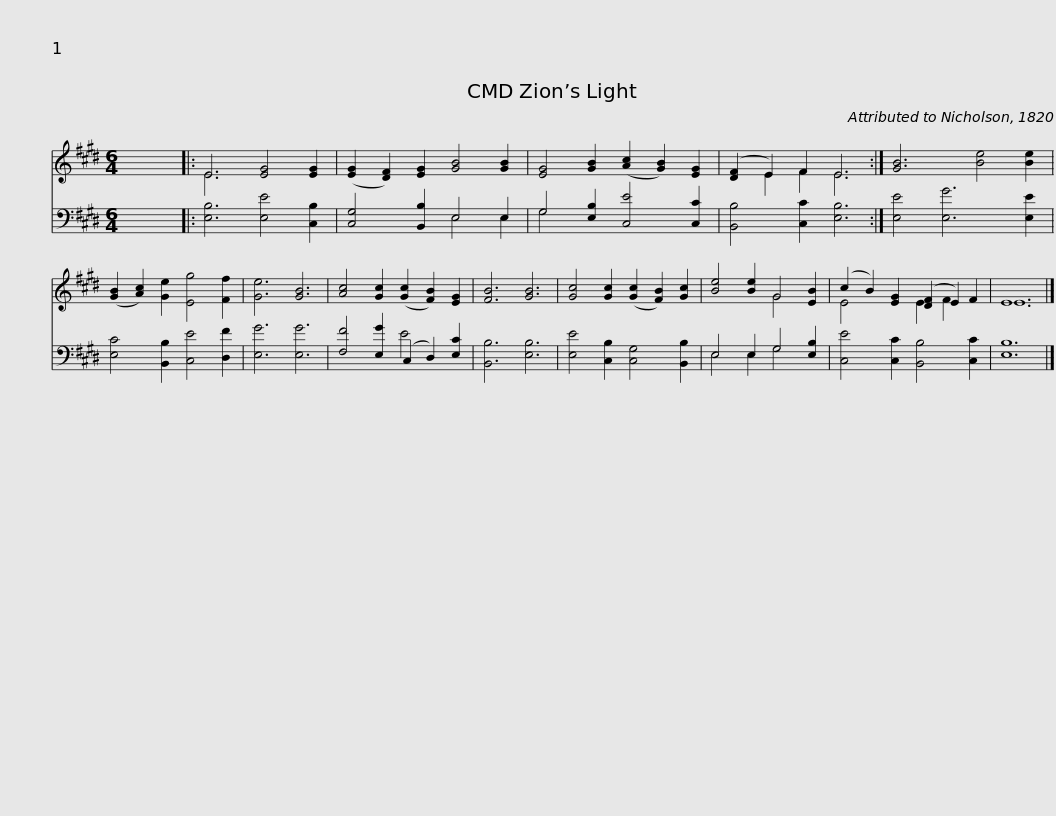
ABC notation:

X:1
%%score ( 1 2 ) ( 3 4 )
L:1/8
M:6/4
I:linebreak $
K:E
V:1 treble
V:2 treble
V:3 bass
V:4 bass
V:1
 x12 |: E6 [EG]4 [EG]2 | ([EG]2 [DF]2) [EG]2 [GB]4 [GB]2 | [EG]4 [GB]2 ([Ac]2 [GB]2) [EG]2 | ([DF]2 E2) F2 E6 :| %5
 [GB]6 [Be]4 [Be]2 |$ ([GB]2 [Ac]2) [Ge]2 [Eg]4 [Ff]2 | [Ge]6 [GB]6 | [Ac]4 [Gc]2 ([Gc]2 [FB]2) [EG]2 | [FB]6 [GB]6 | %10
 [Gc]4 [Gc]2 ([Gc]2 [FB]2) [Gc]2 | [Be]4 [Be]2 G4 [EB]2 |$ (c2 B2) [EG]2 ([DF]2 E2) F2 | E12 |] %14
V:2
 x12 |: E6 x6 | x12 | x12 | x2 E2 F2 E6 :| %5
 x12 |$ x12 | x12 | x12 | x12 | %10
 x12 | x6 G4 x2 |$ E4 x2 E2 F2 x2 | E12 |] %14
V:3
 x12 |: [E,B,]6 [E,E]4 [C,B,]2 | [C,G,]4 [B,,B,]2 E,4 E,2 | G,4 [E,B,]2 [C,E]4 [C,C]2 | [B,,B,]4 [C,C]2 [E,B,]6 :| %5
 [E,E]4 [E,G]6 [E,E]2 |$ [E,C]4 [B,,B,]2 [C,E]4 [D,F]2 | [E,G]6 [E,G]6 | [F,F]4 [E,G]2 (C,2 D,2) [E,C]2 | [B,,B,]6 [E,B,]6 | %10
 [E,E]4 [C,B,]2 [C,G,]4 [B,,B,]2 | E,4 E,2 G,4 [E,B,]2 |$ [C,E]4 [C,C]2 [B,,B,]4 [C,C]2 | [E,B,]12 |] %14
V:4
 x12 |: x12 | x6 E,4 E,2 | G,4 x8 | x12 :| %5
 x12 |$ x12 | x12 | x6 E4 x2 | x12 | %10
 x12 | E,4 E,2 G,4 x2 |$ x12 | x12 |] %14
